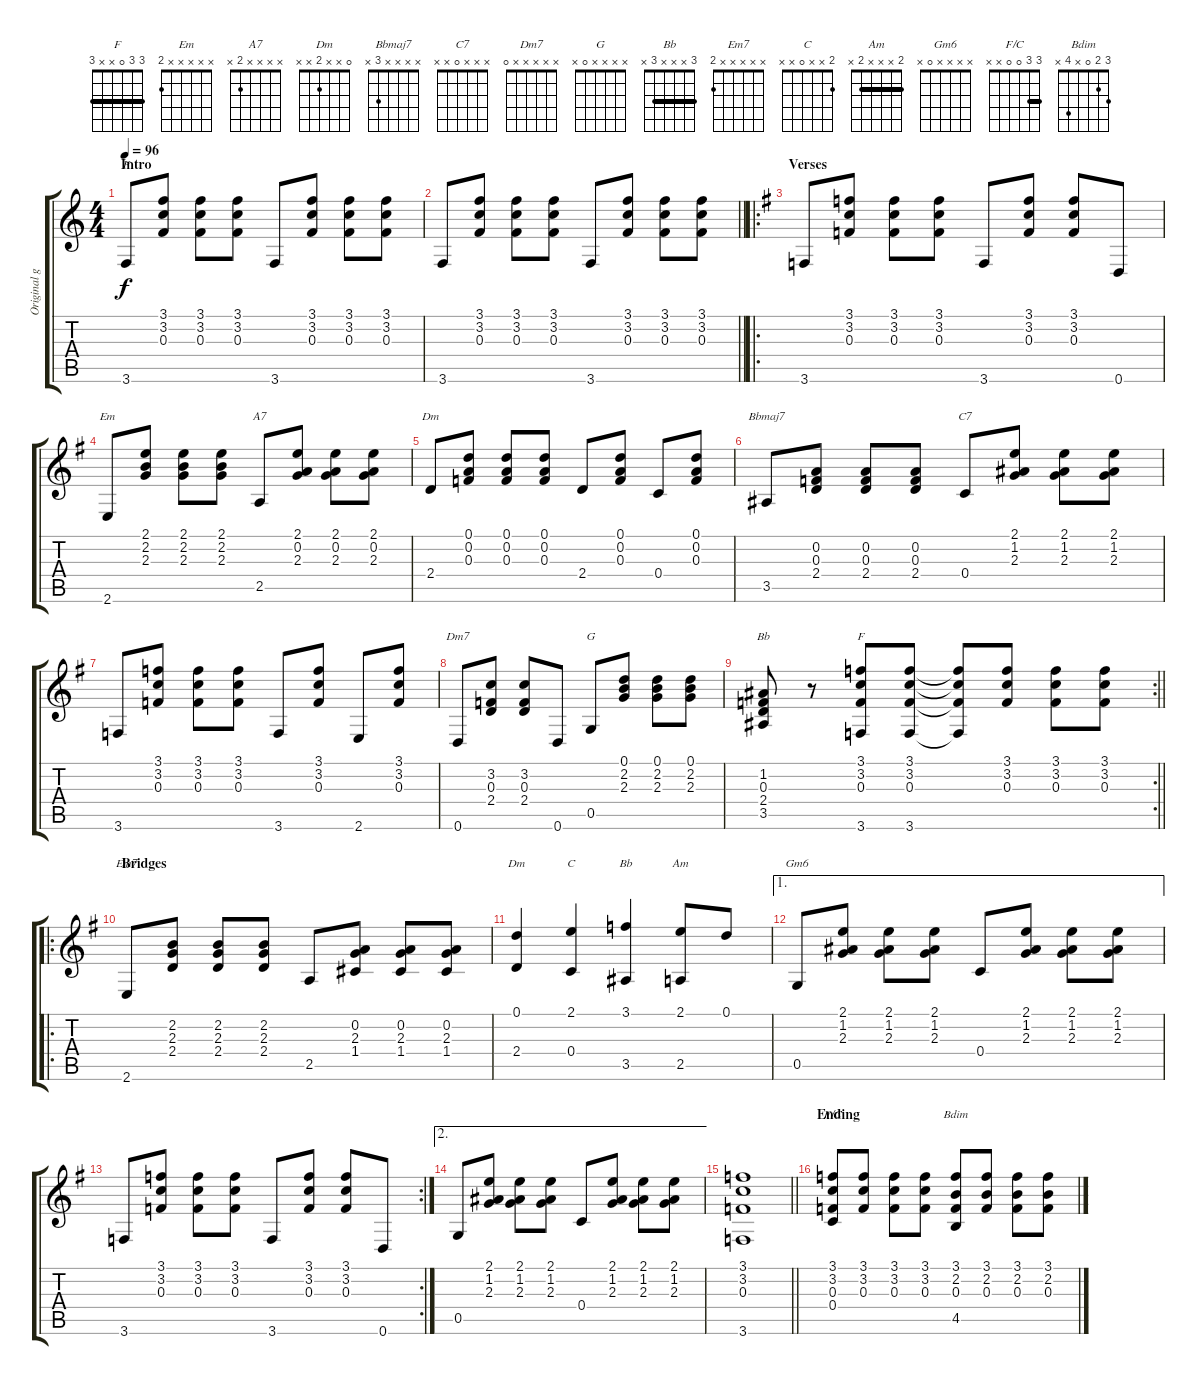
\track ("Original guitar track" "Original g") {instrument acousticguitarsteel}
\staff {score tabs}
\tuning (D4 A3 F3 C3 G2 D2) {hide}
\chord ("F" x x x x x 3)
\chord ("Em" x x x x x 2)
\chord ("A7" x x x x 2 x)
\chord ("Dm" x x x 2 x x)
\chord ("Bbmaj7" x x x x 3 x)
\chord ("C7" x x x 0 x x)
\chord ("Dm7" x x x x x 0)
\chord ("G" x x x x 0 x)
\chord ("Bb" x 1 0 2 3 x)
\chord ("F" 3 3 0 x x 3) {barre 3}
\chord ("Em7" x x x x x 2)
\chord ("Dm" 0 x x 2 x x)
\chord ("C" 2 x x 0 x x)
\chord ("Bb" 3 x x x 3 x) {barre 3}
\chord ("Am" 2 x x x 2 x) {barre 2}
\chord ("Gm6" x x x x 0 x)
\chord ("F/C" 3 3 0 0 x x) {barre 3}
\chord ("Bdim" 3 2 0 x 4 x)
\ts (4 4)
\section ("" "Intro")
\tempo 96
\clef g2
\ks c
3.6.8{ch "F" dy f instrument acousticguitarsteel} (3.1 3.2 0.3).8 (3.1 3.2 0.3).8 (3.1 3.2 0.3).8 3.6.8 (3.1 3.2 0.3).8 (3.1 3.2 0.3).8 (3.1 3.2 0.3).8 |
\barLineRight lightlight
3.6.8 (3.1 3.2 0.3).8 (3.1 3.2 0.3).8 (3.1 3.2 0.3).8 3.6.8 (3.1 3.2 0.3).8 (3.1 3.2 0.3).8 (3.1 3.2 0.3).8 |
\ro
\section ("" "Verses")
\ks g
3.6.8 (3.1 3.2 0.3).8 (3.1 3.2 0.3).8 (3.1 3.2 0.3).8 3.6.8 (3.1 3.2 0.3).8 (3.1 3.2 0.3).8 0.6.8 |
2.6.8{ch "Em"} (2.1 2.2 2.3).8 (2.1 2.2 2.3).8 (2.1 2.2 2.3).8 2.5.8{ch "A7"} (2.1 0.2 2.3).8 (2.1 0.2 2.3).8 (2.1 0.2 2.3).8 |
2.4.8{ch "Dm"} (0.1 0.2 0.3).8 (0.1 0.2 0.3).8 (0.1 0.2 0.3).8 2.4.8 (0.1 0.2 0.3).8 0.4.8 (0.1 0.2 0.3).8 |
3.5.8{ch "Bbmaj7"} (0.2 0.3 2.4).8 (0.2 0.3 2.4).8 (0.2 0.3 2.4).8 0.4.8{ch "C7"} (2.1 1.2 2.3).8 (2.1 1.2 2.3).8 (2.1 1.2 2.3).8 |
3.6.8 (3.1 3.2 0.3).8 (3.1 3.2 0.3).8 (3.1 3.2 0.3).8 3.6.8 (3.1 3.2 0.3).8 2.6.8 (3.1 3.2 0.3).8 |
0.6.8{ch "Dm7"} (3.2 0.3 2.4).8 (3.2 0.3 2.4).8 0.6.8 0.5.8{ch "G"} (0.1 2.2 2.3).8 (0.1 2.2 2.3).8 (0.1 2.2 2.3).8 |
\rc 2
\barLineRight lightlight
(1.2 0.3 2.4 3.5).8{ch "Bb"} r.8 (3.1 3.2 0.3 3.6).8{ch "F"} (3.1 3.2 0.3 3.6).8 (3.1{t} 3.2{t} 0.3{t} 3.6{t}).8 (3.1 3.2 0.3).8 (3.1 3.2 0.3).8 (3.1 3.2 0.3).8 |
\ro
\section ("" "Bridges")
2.6.8{ch "Em7"} (2.2 2.3 2.4).8 (2.2 2.3 2.4).8 (2.2 2.3 2.4).8 2.5.8 (0.2 2.3 1.4).8 (0.2 2.3 1.4).8 (0.2 2.3 1.4).8 |
(0.1 2.4).4{ch "Dm"} (2.1 0.4).4{ch "C"} (3.1 3.5).4{ch "Bb"} (2.1 2.5).8{ch "Am"} 0.1.8 |
\ae 1
0.5.8{ch "Gm6"} (2.1 1.2 2.3).8 (2.1 1.2 2.3).8 (2.1 1.2 2.3).8 0.4.8 (2.1 1.2 2.3).8 (2.1 1.2 2.3).8 (2.1 1.2 2.3).8 |
\rc 2
3.6.8 (3.1 3.2 0.3).8 (3.1 3.2 0.3).8 (3.1 3.2 0.3).8 3.6.8 (3.1 3.2 0.3).8 (3.1 3.2 0.3).8 0.6.8 |
\ae 2
0.5.8 (2.1 1.2 2.3).8 (2.1 1.2 2.3).8 (2.1 1.2 2.3).8 0.4.8 (2.1 1.2 2.3).8 (2.1 1.2 2.3).8 (2.1 1.2 2.3).8 |
\barLineRight lightlight
(3.1 3.2 0.3 3.6).1 |
\section ("" "Ending")
(3.1 3.2 0.3 0.4).8{ch "F/C"} (3.1 3.2 0.3).8 (3.1 3.2 0.3).8 (3.1 3.2 0.3).8 (3.1 2.2 0.3 4.5).8{ch "Bdim"} (3.1 2.2 0.3).8 (3.1 2.2 0.3).8 (3.1 2.2 0.3).8
